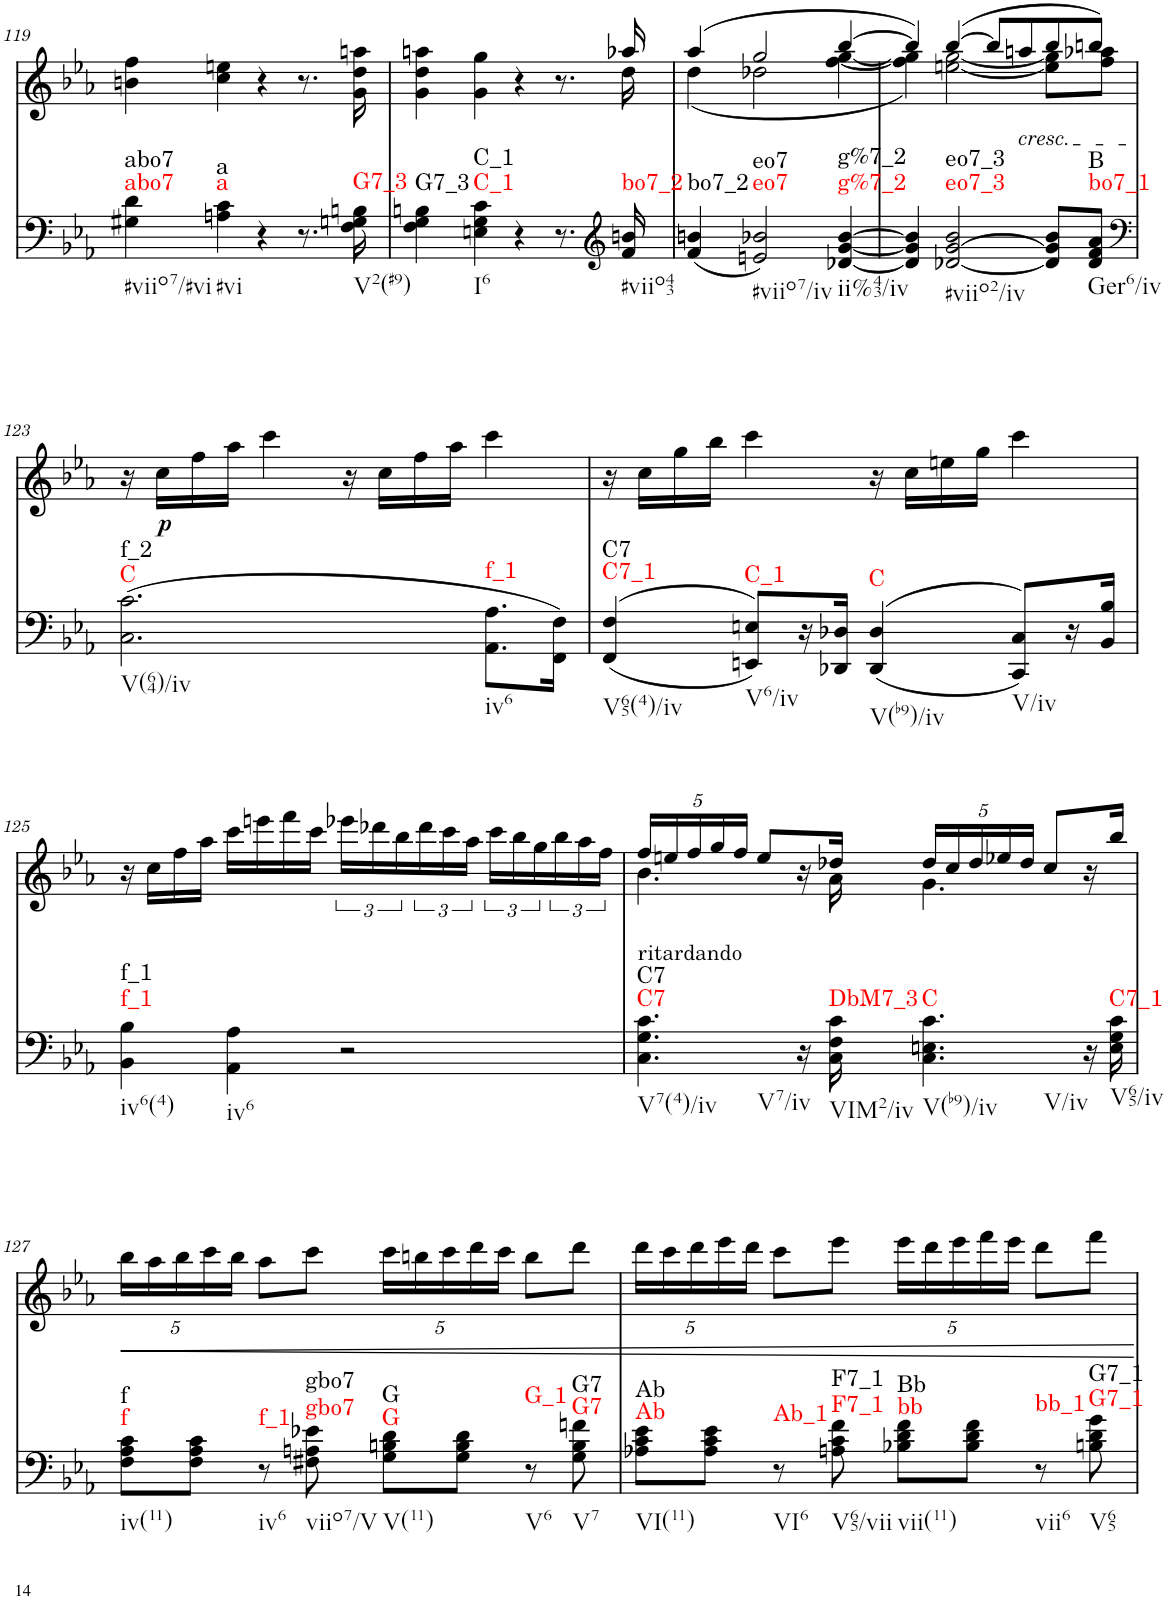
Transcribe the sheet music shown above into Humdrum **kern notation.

**kern	**harte	**kern	**text
*part2	*part2	*part1	*part1
*staff2	*	*staff1	*staff1
*I"piano	*	*I"piano	*
*I'Pno	*	*I'Pno	*
!!LO:PB:g=z
*clefF4	*	*clefG2	*
*k[b-e-a-]	*	*k[b-e-a-]	*
*M4/4	*	*M4/4	*
=119	=119	=119	=119
!	!LO:H:n=1:kt=abo7	!	!
!	!LO:H:n=2:kt=abo7	!	!
4G#X\ 4d\	N N	4bn\ 4ff\	.
!	!LO:H:n=1:kt=a	!	!
!	!LO:H:n=2:kt=a	!	!
4An\ 4c\	N N	4cc\ 4een\	.
4r	.	4r	.
8.r	.	8.r	.
!	!LO:H:kt=G7_3	!	!
16F\ 16Gn\ 16Bn\	N	16g\ 16dd\ 16aan\	.
=120	=120	=120	=120
*	*	*^	*
!	!LO:H:kt=G7_3	!	!	!
4F\ 4G\ 4Bn\	N	4g\ 4dd\ 4aan\	2...ryy	.
!	!LO:H:n=1:kt=C_1	!	!	!
!	!LO:H:n=2:kt=C_1	!	!	!
4En\ 4G\ 4c\	N N	4g\ 4gg\	.	.
4r	.	4r	.	.
8.r	.	8.r	.	.
*clefG2	*	*	*	*
!	!LO:H:kt=bo7_2	!	!	!
16f/ 16bn/	N	16aa-X/	16dd\	.
=121	=121	=121	=121	=121
!	!LO:H:kt=bo7_2	!	!	!
(4f/ 4bn/	N	(4aa-/	(4dd\	.
!	!LO:H:n=1:kt=eo7	!	!	!
!	!LO:H:n=2:kt=eo7	!	!	!
2en/ 2b-X/)	N N	2gg/	2dd-X\	.
!	!LO:H:n=1:kt=g%7_2	!	!	!
!	!LO:H:n=2:kt=g%7_2	!	!	!
[4d-X/ [4g/ [4b-/	N N	[4bb-/	[4ff\ [4gg\	.
=122	=122	=122	=122	=122
4d-/] 4g/] 4b-/]	.	4bb-/])	4ff\] 4gg\])	.
!	!LO:H:n=1:kt=eo7_3	!	!	!
!	!LO:H:n=2:kt=eo7_3	!	!	!
[2d-X/ [2g/ 2b-/	N N	([4bb-/	[2een\ [2gg\	.
.	.	8bb-/L]	.	.
!	!	!LO:TX:b:i:t=cresc.	!	!
.	.	8aan/	.	.
8d-/] 8g/] 8b-/L	.	8bb-/	8ee\] 8gg\]L	.
!	!LO:H:n=1:kt=bo7_1	!	!	!
!	!LO:H:n=2:kt=B	!	!	!
8d-/ 8f/ 8a-/J	N N	8bbn/J)	8ff\ 8aa-X\J	.
*	*	*v	*v	*
!!LO:LB:g=z
=123	=123	=123	=123
*clefF4	*	*	*
*	*	*^	*
!	!LO:H:n=1:kt=C	!	!	!
!	!LO:H:n=2:kt=f_2	!	!	!
*	*	*v	*v	*
(2.C\ 2.c\	N N	16r	.
!	!	!	!LO:LY:b
.	.	16cc\LL	.
.	.	16ff\	.
.	.	16aa-\JJ	.
.	.	4ccc\	.
.	.	16r	.
.	.	16cc\LL	.
.	.	16ff\	.
.	.	16aa-\JJ	.
!	!LO:H:kt=f_1	!	!
8.AA-\ 8.A-\L	N	4ccc\	.
16FF\ 16F\Jk)	.	.	.
=124	=124	=124	=124
!	!LO:H:n=1:kt=C7_1	!	!
!	!LO:H:n=2:kt=C7	!	!
(>(4FF/ 4F/	N N	16r	.
.	.	16cc\LL	.
.	.	16gg\	.
.	.	16bb-\JJ	.
!	!LO:H:kt=C_1	!	!
8EEn/ 8En/L))	N	4ccc\	.
16r	.	.	.
16DD-X/ 16D-X/JJ	.	.	.
!	!LO:H:kt=C	!	!
(>(4DD-/ 4D-/	N	16r	.
.	.	16cc\LL	.
.	.	16een\	.
.	.	16gg\JJ	.
8CC/ 8C/L))	.	4ccc\	.
16r	.	.	.
16BB-/ 16B-/JJ	.	.	.
!!LO:LB:g=z
=125	=125	=125	=125
!	!LO:H:n=1:kt=f_1	!	!
!	!LO:H:n=2:kt=f_1	!	!
4BB-\ 4B-\	N N	16r	.
.	.	16cc\LL	.
.	.	16ff\	.
.	.	16aa-\JJ	.
4AA-\ 4A-\	.	16ccc\LL	.
.	.	16eeen\	.
.	.	16fff\	.
.	.	16ccc\JJ	.
2r	.	24eee-X\LL	.
.	.	24ddd-X\	.
.	.	24bb-\	.
.	.	24ddd-\	.
.	.	24ccc\	.
.	.	24aa-\JJ	.
.	.	24ccc\LL	.
.	.	24bb-\	.
.	.	24gg\	.
.	.	24bb-\	.
.	.	24aa-\	.
.	.	24ff\JJ	.
=126	=126	=126	=126
*	*	*Xbrackettup	*
*	*	*^	*
!	!LO:H:n=1:kt=C7	!LO:TX:b:t=ritardando	!	!
!	!LO:H:n=2:kt=C7	!	!	!
4.C\ 4.G\ 4.c\	N N	20ff/LL	4.b-\	.
.	.	20een/	.	.
.	.	20ff/	.	.
.	.	20gg/	.	.
.	.	20ff/JJ	.	.
.	.	8ee/L	.	.
16r	.	16r	16ryy	.
!	!LO:H:kt=DbM7_3	!	!	!
16C\ 16F\ 16c\	N	16dd-X/JJ	16a-\	.
!	!LO:H:kt=C	!	!	!
4.C\ 4.En\ 4.c\	N	20dd-/LL	4.g\	.
.	.	20cc/	.	.
.	.	20dd-/	.	.
.	.	20ee-X/	.	.
.	.	20dd-/JJ	.	.
.	.	8cc/L	.	.
16r	.	16r	8ryy	.
!	!LO:H:kt=C7_1	!	!	!
16E\ 16G\ 16c\	N	16bb-/JJ	.	.
*	*	*v	*v	*
!!LO:LB:g=z
=127	=127	=127	=127
!	!LO:H:n=1:kt=f	!	!
!	!LO:H:n=2:kt=f	!	!
8F\ 8A-\ 8c\L	N N	20bb-\LL	.
.	.	20aa-\	.
.	.	20bb-\	.
8F\ 8A-\ 8c\J	.	.	.
.	.	20ccc\	.
.	.	20bb-\JJ	.
!	!LO:H:kt=f_1	!	!
8r	N	8aa-\L	.
!	!LO:H:n=1:kt=gbo7	!	!
!	!LO:H:n=2:kt=gbo7	!	!
8F#X\ 8An\ 8e-X\	N N	8ccc\J	.
!	!LO:H:n=1:kt=G	!	!
!	!LO:H:n=2:kt=G	!	!
8G\ 8Bn\ 8d\L	N N	20ccc\LL	.
.	.	20bbn\	.
.	.	20ccc\	.
8G\ 8B\ 8d\J	.	.	.
.	.	20ddd\	.
.	.	20ccc\JJ	.
!	!LO:H:kt=G_1	!	!
8r	N	8bb\L	.
!	!LO:H:n=1:kt=G7	!	!
!	!LO:H:n=2:kt=G7	!	!
8G\ 8B\ 8fn\	N N	8ddd\J	.
=128	=128	=128	=128
!	!LO:H:n=1:kt=Ab	!	!
!	!LO:H:n=2:kt=Ab	!	!
8A-X\ 8c\ 8e-\L	N N	20ddd\LL	.
.	.	20ccc\	.
.	.	20ddd\	.
8A-\ 8c\ 8e-\J	.	.	.
.	.	20eee-\	.
.	.	20ddd\JJ	.
!	!LO:H:kt=Ab_1	!	!
8r	N	8ccc\L	.
!	!LO:H:n=1:kt=F7_1	!	!
!	!LO:H:n=2:kt=F7_1	!	!
8An\ 8c\ 8f\	N N	8eee-\J	.
!	!LO:H:n=1:kt=bb	!	!
!	!LO:H:n=2:kt=Bb	!	!
8B-X\ 8d\ 8f\L	N N	20eee-\LL	.
.	.	20ddd\	.
.	.	20eee-\	.
8B-\ 8d\ 8f\J	.	.	.
.	.	20fff\	.
.	.	20eee-\JJ	.
!	!LO:H:kt=bb_1	!	!
8r	N	8ddd\L	.
!	!LO:H:n=1:kt=G7_1	!	!
!	!LO:H:n=2:kt=G7_1	!	!
8Bn\ 8d\ 8g\	N N	8fff\J	.
=	=	=	=
*-	*-	*-	*-
